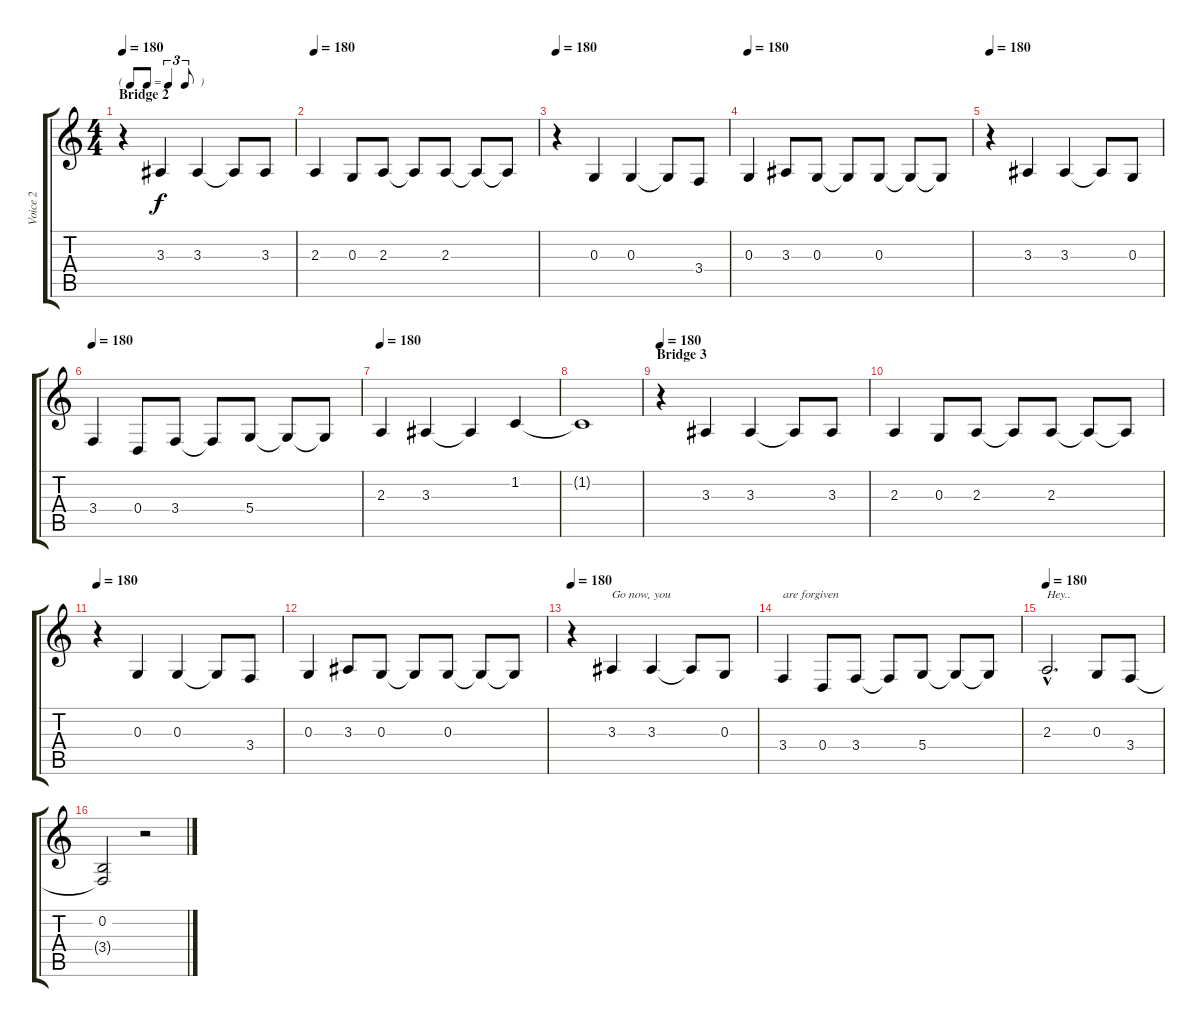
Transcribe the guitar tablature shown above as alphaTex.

\track ("Voice 2" "Voice 2") {instrument sopranosax}
\staff {score tabs}
\tuning (E4 B3 G3 D3 A2 E2) {hide}
\ts (4 4)
\tf triplet8th
\section ("" "Bridge 2")
\tempo 180
\clef g2
\ks c
r.4{dy f} 3.3.4 3.3.4 3.3{t}.8 3.3.8 |
\tempo 180
2.3.4 0.3.8 2.3.8 2.3{t}.8 2.3.8 2.3{t}.8 2.3{t}.8 |
\tempo 180
r.4 0.3.4 0.3.4 0.3{t}.8 3.4.8 |
\tempo 180
0.3.4 3.3.8 0.3.8 0.3{t}.8 0.3.8 0.3{t}.8 0.3{t}.8 |
\tempo 180
r.4 3.3.4 3.3.4 3.3{t}.8 0.3.8 |
\tempo 180
3.4.4 0.4.8 3.4.8 3.4{t}.8 5.4.8 5.4{t}.8 5.4{t}.8 |
\tempo 180
2.3.4 3.3.4 3.3{t}.4 1.2.4 |
1.2{t}.1 |
\section ("" "Bridge 3")
\tempo 180
r.4 3.3.4 3.3.4 3.3{t}.8 3.3.8 |
2.3.4 0.3.8 2.3.8 2.3{t}.8 2.3.8 2.3{t}.8 2.3{t}.8 |
\tempo 180
r.4 0.3.4 0.3.4 0.3{t}.8 3.4.8 |
0.3.4 3.3.8 0.3.8 0.3{t}.8 0.3.8 0.3{t}.8 0.3{t}.8 |
\tempo 180
r.4 3.3.4{txt "Go now, you"} 3.3.4 3.3{t}.8 0.3.8 |
3.4.4{txt "are forgiven"} 0.4.8 3.4.8 3.4{t}.8 5.4.8 5.4{t}.8 5.4{t}.8 |
\tempo 180
2.3{hac}.2{d txt "Hey.."} 0.3.8 3.4.8 |
(0.2 3.4{t}).2 r.2
